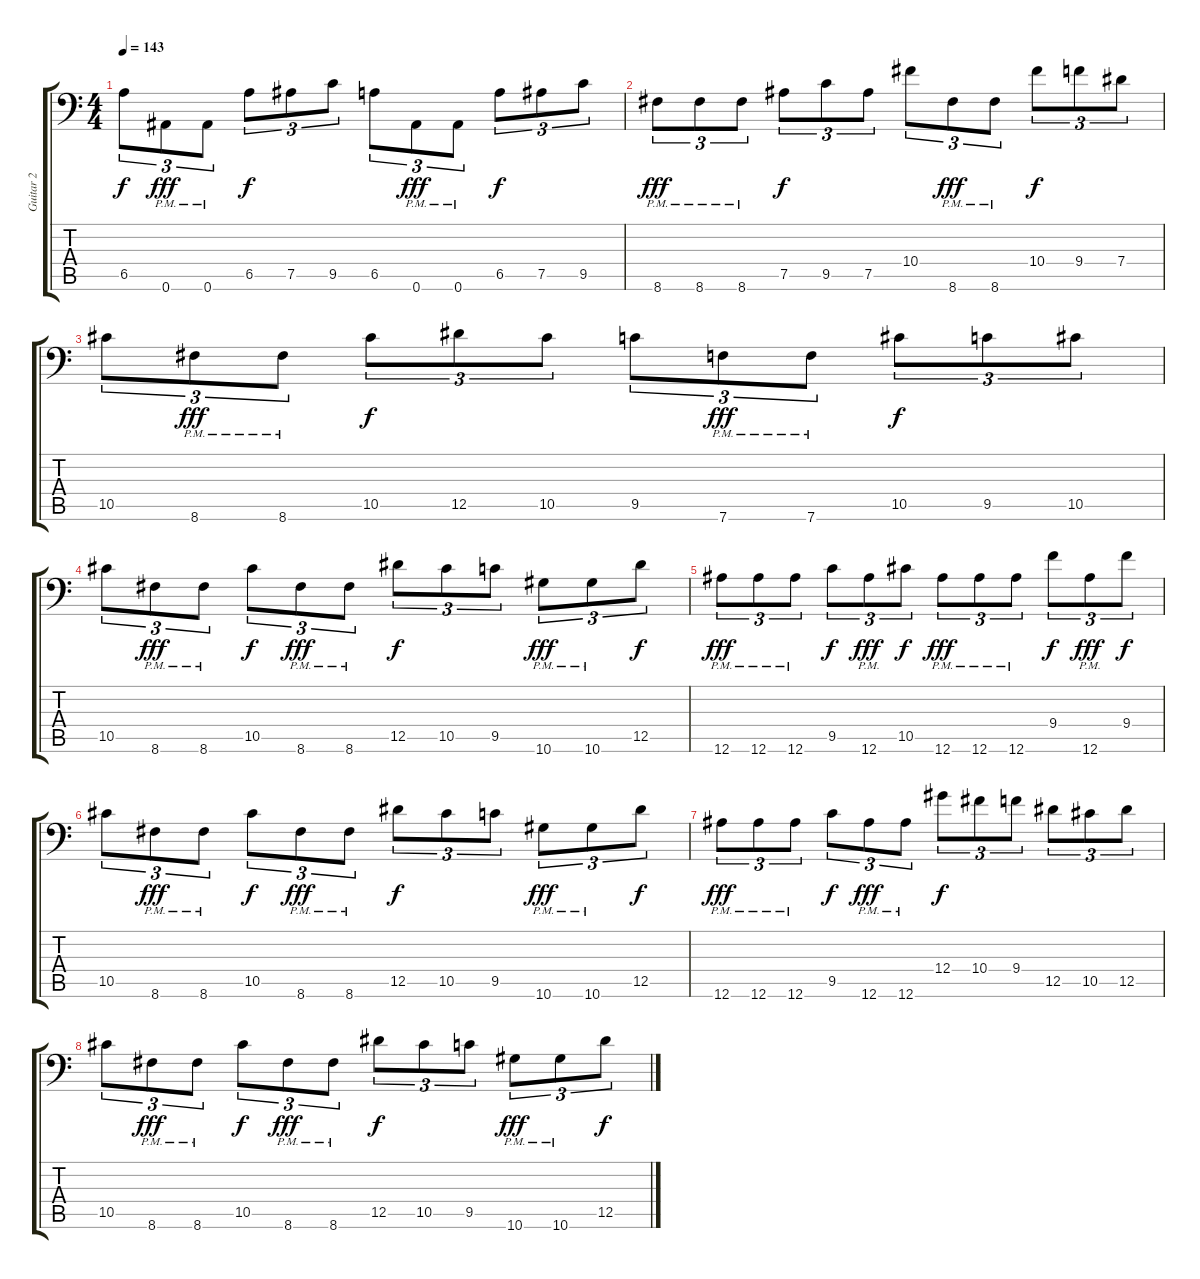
\track ("Guitar 2" "Guitar 2") {instrument distortionguitar}
\staff {score tabs}
\tuning (Bb3 F3 Db3 Ab2 Eb2 Bb1) {hide}
\ts (4 4)
\tempo 143
\clef f4
\ks c
6.5.8{tu (3 2) dy f} 0.6{pm}.8{tu (3 2) dy fff} 0.6{pm}.8{tu (3 2)} 6.5.8{tu (3 2) dy f} 7.5.8{tu (3 2)} 9.5.8{tu (3 2)} 6.5.8{tu (3 2)} 0.6{pm}.8{tu (3 2) dy fff} 0.6{pm}.8{tu (3 2)} 6.5.8{tu (3 2) dy f} 7.5.8{tu (3 2)} 9.5.8{tu (3 2)} |
8.6{pm}.8{tu (3 2) dy fff} 8.6{pm}.8{tu (3 2)} 8.6{pm}.8{tu (3 2)} 7.5.8{tu (3 2) dy f} 9.5.8{tu (3 2)} 7.5.8{tu (3 2)} 10.4.8{tu (3 2)} 8.6{pm}.8{tu (3 2) dy fff} 8.6{pm}.8{tu (3 2)} 10.4.8{tu (3 2) dy f} 9.4.8{tu (3 2)} 7.4.8{tu (3 2)} |
10.5.8{tu (3 2)} 8.6{pm}.8{tu (3 2) dy fff} 8.6{pm}.8{tu (3 2)} 10.5.8{tu (3 2) dy f} 12.5.8{tu (3 2)} 10.5.8{tu (3 2)} 9.5.8{tu (3 2)} 7.6{pm}.8{tu (3 2) dy fff} 7.6{pm}.8{tu (3 2)} 10.5.8{tu (3 2) dy f} 9.5.8{tu (3 2)} 10.5.8{tu (3 2)} |
10.5.8{tu (3 2)} 8.6{pm}.8{tu (3 2) dy fff} 8.6{pm}.8{tu (3 2)} 10.5.8{tu (3 2) dy f} 8.6{pm}.8{tu (3 2) dy fff} 8.6{pm}.8{tu (3 2)} 12.5.8{tu (3 2) dy f} 10.5.8{tu (3 2)} 9.5.8{tu (3 2)} 10.6{pm}.8{tu (3 2) dy fff} 10.6{pm}.8{tu (3 2)} 12.5.8{tu (3 2) dy f} |
12.6{pm}.8{tu (3 2) dy fff} 12.6{pm}.8{tu (3 2)} 12.6{pm}.8{tu (3 2)} 9.5.8{tu (3 2) dy f} 12.6{pm}.8{tu (3 2) dy fff} 10.5.8{tu (3 2) dy f} 12.6{pm}.8{tu (3 2) dy fff} 12.6{pm}.8{tu (3 2)} 12.6{pm}.8{tu (3 2)} 9.4.8{tu (3 2) dy f} 12.6{pm}.8{tu (3 2) dy fff} 9.4.8{tu (3 2) dy f} |
10.5.8{tu (3 2)} 8.6{pm}.8{tu (3 2) dy fff} 8.6{pm}.8{tu (3 2)} 10.5.8{tu (3 2) dy f} 8.6{pm}.8{tu (3 2) dy fff} 8.6{pm}.8{tu (3 2)} 12.5.8{tu (3 2) dy f} 10.5.8{tu (3 2)} 9.5.8{tu (3 2)} 10.6{pm}.8{tu (3 2) dy fff} 10.6{pm}.8{tu (3 2)} 12.5.8{tu (3 2) dy f} |
12.6{pm}.8{tu (3 2) dy fff} 12.6{pm}.8{tu (3 2)} 12.6{pm}.8{tu (3 2)} 9.5.8{tu (3 2) dy f} 12.6{pm}.8{tu (3 2) dy fff} 12.6{pm}.8{tu (3 2)} 12.4.8{tu (3 2) dy f} 10.4.8{tu (3 2)} 9.4.8{tu (3 2)} 12.5.8{tu (3 2)} 10.5.8{tu (3 2)} 12.5.8{tu (3 2)} |
10.5.8{tu (3 2)} 8.6{pm}.8{tu (3 2) dy fff} 8.6{pm}.8{tu (3 2)} 10.5.8{tu (3 2) dy f} 8.6{pm}.8{tu (3 2) dy fff} 8.6{pm}.8{tu (3 2)} 12.5.8{tu (3 2) dy f} 10.5.8{tu (3 2)} 9.5.8{tu (3 2)} 10.6{pm}.8{tu (3 2) dy fff} 10.6{pm}.8{tu (3 2)} 12.5.8{tu (3 2) dy f}
